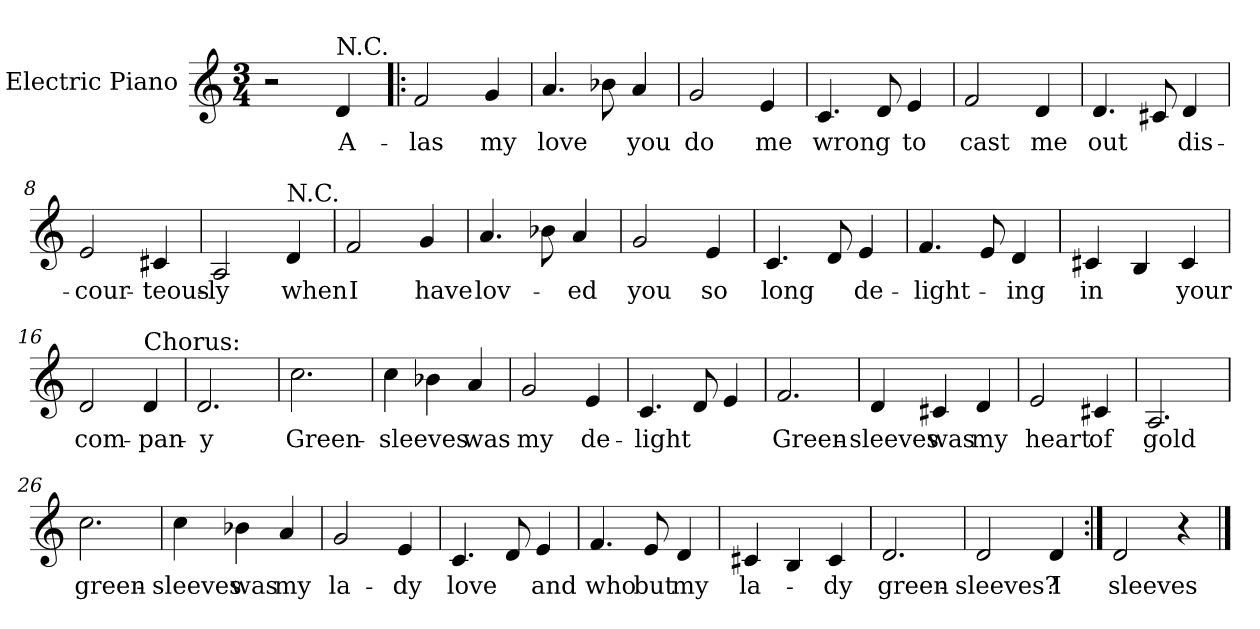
**kern	**text
*part1	*part1
*staff1	*staff1
*I"Electric Piano	*
*I'E.Pno	*
*clefG2	*
*k[]	*
*C:	*
*M3/4	*
=1	=1
2r	.
!LO:TX:a:t=N.C.	!
4d/	A-
=2!|:	=2!|:
2f/	-las
4g/	my
=3	=3
4.a/	love
8b-X\	.
4a/	you
=4	=4
2g/	do
4e/	me
=5	=5
4.c/	wrong
8d/	.
4e/	to
=6	=6
2f/	cast
4d/	me
!!LO:LB:g=z
=7	=7
4.d/	out
8c#X/	.
4d/	dis-
=8	=8
2e/	-cour-
4c#X/	-teous-
=9	=9
2A/	-ly
!LO:TX:a:t=N.C.	!
4d/	when
=10	=10
2f/	I
4g/	have
=11	=11
4.a/	-lov-
8b-X\	.
4a/	-ed
=12	=12
2g/	you
4e/	so
=13	=13
4.c/	long
8d/	.
4e/	de-
!!LO:LB:g=z
=14	=14
4.f/	-light-
8e/	.
4d/	-ing
=15	=15
4c#X/	in
4B/	.
4c#/	your
=16	=16
2d/	com-
!LO:TX:a:t=Chorus&colon;	!
4d/	-pan-
=17	=17
2.d/	-y
=18	=18
2.cc\	Green-
=19	=19
4cc\	-sleeves
4b-X\	.
4a/	was
=20	=20
2g/	my
4e/	de-
!!LO:LB:g=z
=21	=21
4.c/	-light
8d/	.
4e/	.
=22	=22
2.f/	Green-
=23	=23
4d/	-sleeves
4c#X/	was
4d/	my
=24	=24
2e/	heart
4c#X/	of
=25	=25
2.A/	gold
=26	=26
2.cc\	green-
=27	=27
4cc\	-sleeves
4b-X\	was
4a/	my
!!LO:LB:g=z
=28	=28
2g/	la-
4e/	-dy
=29	=29
4.c/	love
8d/	.
4e/	and
=30	=30
4.f/	who
8e/	but
4d/	my
=31	=31
4c#X/	la-
4B/	.
4c#/	-dy
=32	=32
2.d/	green-
=33	=33
2d/	-sleeves?
4d/	I
=34:|!	=34:|!
2d/	sleeves
4r	.
==	==
*-	*-
